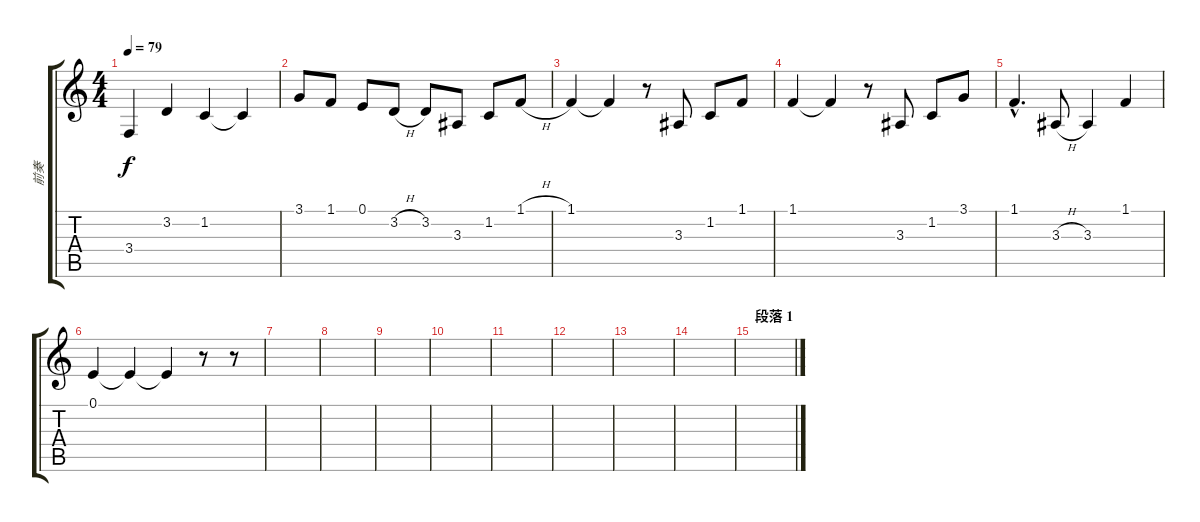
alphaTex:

\track ("前奏" "前奏") {instrument acousticgrandpiano}
\staff {score tabs}
\tuning (E4 B3 G3 D3 A2 E2) {hide}
\ts (4 4)
\tempo 79
\clef g2
\ks c
3.4.4{dy f instrument acousticgrandpiano} 3.2.4 1.2.4 1.2{t}.4 |
3.1.8 1.1.8 0.1.8 3.2{h}.8 3.2.8 3.3.8 1.2.8 1.1{h}.8 |
1.1.4 1.1{t}.4 r.8 3.3.8 1.2.8 1.1.8 |
1.1.4 1.1{t}.4 r.8 3.3.8 1.2.8 3.1.8 |
1.1{hac}.4{d} 3.3{h}.8 3.3.4 1.1.4 |
0.1.4 0.1{t}.4 0.1{t}.4 r.8 r.8 |
|
|
|
|
|
|
|
|
\section ("" "段落 1")
